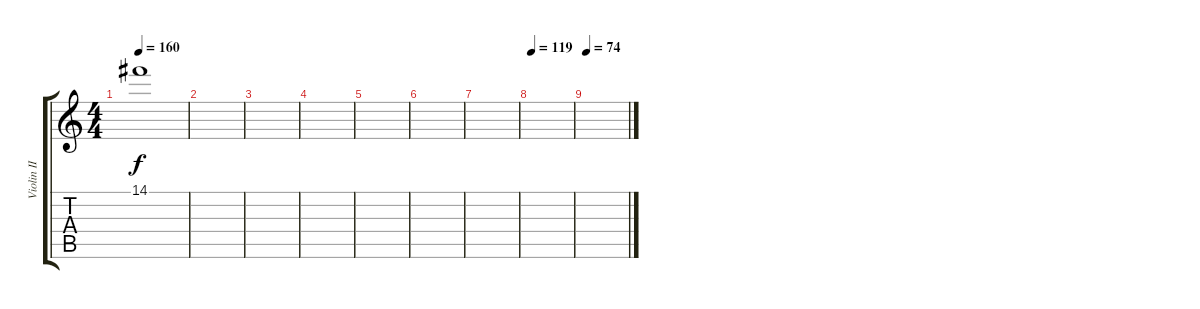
\track ("Violin II" "Violin II") {instrument acousticguitarnylon}
\staff {score tabs}
\tuning (E4 B3 G3 D3 A2 E2) {hide}
\ts (4 4)
\tempo 160
\clef g2
\ks c
14.1.1{dy f} |
|
|
|
|
|
|
\tempo 119
|
\tempo 74
